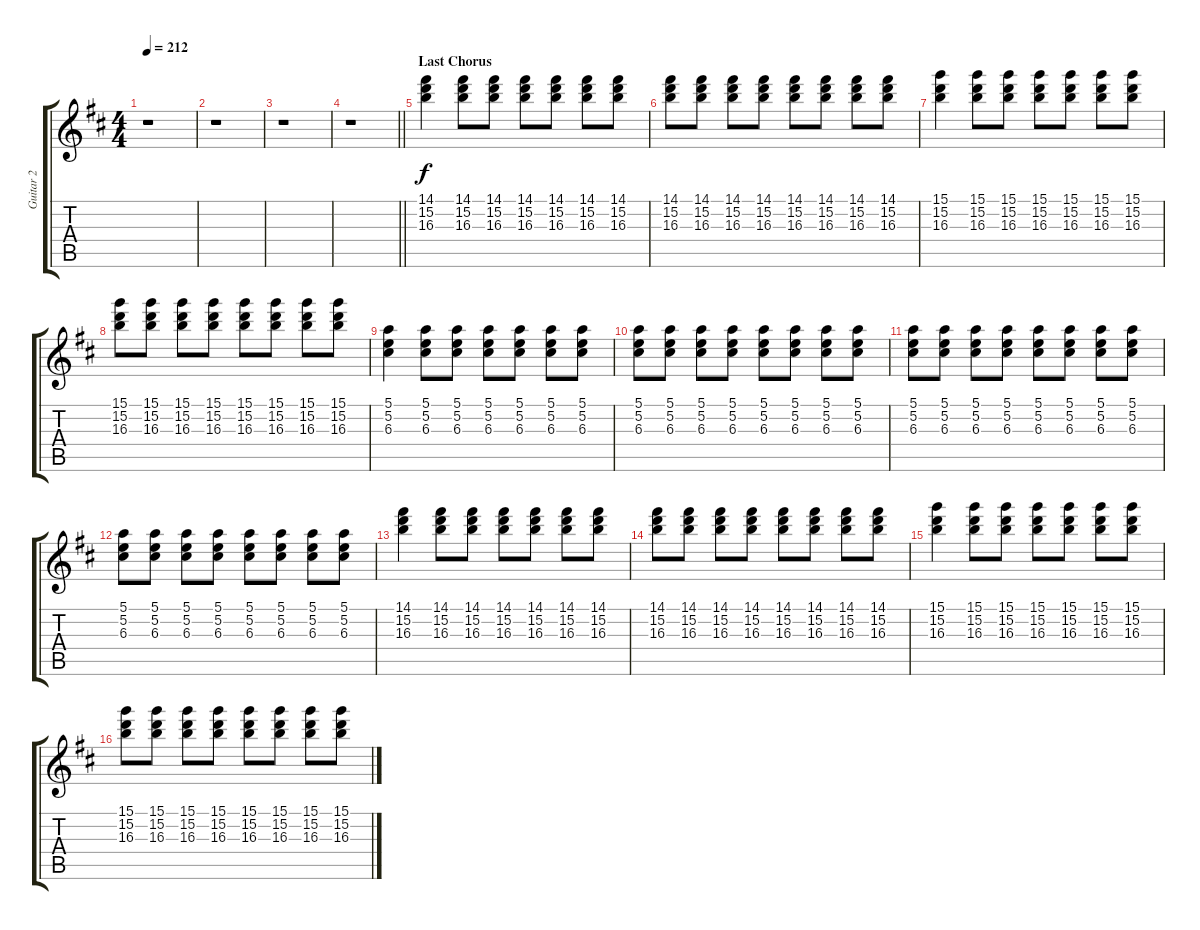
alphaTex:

\track ("Guitar 2" "Guitar 2") {instrument electricguitarmuted}
\staff {score tabs}
\tuning (E4 B3 G3 D3 A2 E2) {hide}
\ts (4 4)
\tempo 212
\clef g2
\ks d
r.1{dy f} |
r.1 |
r.1 |
\barLineRight lightlight
r.1 |
\section ("" "Last Chorus")
(14.1 15.2 16.3).4 (14.1 15.2 16.3).8 (14.1 15.2 16.3).8 (14.1 15.2 16.3).8 (14.1 15.2 16.3).8 (14.1 15.2 16.3).8 (14.1 15.2 16.3).8 |
(14.1 15.2 16.3).8 (14.1 15.2 16.3).8 (14.1 15.2 16.3).8 (14.1 15.2 16.3).8 (14.1 15.2 16.3).8 (14.1 15.2 16.3).8 (14.1 15.2 16.3).8 (14.1 15.2 16.3).8 |
(15.1 15.2 16.3).4 (15.1 15.2 16.3).8 (15.1 15.2 16.3).8 (15.1 15.2 16.3).8 (15.1 15.2 16.3).8 (15.1 15.2 16.3).8 (15.1 15.2 16.3).8 |
(15.1 15.2 16.3).8 (15.1 15.2 16.3).8 (15.1 15.2 16.3).8 (15.1 15.2 16.3).8 (15.1 15.2 16.3).8 (15.1 15.2 16.3).8 (15.1 15.2 16.3).8 (15.1 15.2 16.3).8 |
(5.1 5.2 6.3).4 (5.1 5.2 6.3).8 (5.1 5.2 6.3).8 (5.1 5.2 6.3).8 (5.1 5.2 6.3).8 (5.1 5.2 6.3).8 (5.1 5.2 6.3).8 |
(5.1 5.2 6.3).8 (5.1 5.2 6.3).8 (5.1 5.2 6.3).8 (5.1 5.2 6.3).8 (5.1 5.2 6.3).8 (5.1 5.2 6.3).8 (5.1 5.2 6.3).8 (5.1 5.2 6.3).8 |
(5.1 5.2 6.3).8 (5.1 5.2 6.3).8 (5.1 5.2 6.3).8 (5.1 5.2 6.3).8 (5.1 5.2 6.3).8 (5.1 5.2 6.3).8 (5.1 5.2 6.3).8 (5.1 5.2 6.3).8 |
(5.1 5.2 6.3).8 (5.1 5.2 6.3).8 (5.1 5.2 6.3).8 (5.1 5.2 6.3).8 (5.1 5.2 6.3).8 (5.1 5.2 6.3).8 (5.1 5.2 6.3).8 (5.1 5.2 6.3).8 |
(14.1 15.2 16.3).4 (14.1 15.2 16.3).8 (14.1 15.2 16.3).8 (14.1 15.2 16.3).8 (14.1 15.2 16.3).8 (14.1 15.2 16.3).8 (14.1 15.2 16.3).8 |
(14.1 15.2 16.3).8 (14.1 15.2 16.3).8 (14.1 15.2 16.3).8 (14.1 15.2 16.3).8 (14.1 15.2 16.3).8 (14.1 15.2 16.3).8 (14.1 15.2 16.3).8 (14.1 15.2 16.3).8 |
(15.1 15.2 16.3).4 (15.1 15.2 16.3).8 (15.1 15.2 16.3).8 (15.1 15.2 16.3).8 (15.1 15.2 16.3).8 (15.1 15.2 16.3).8 (15.1 15.2 16.3).8 |
(15.1 15.2 16.3).8 (15.1 15.2 16.3).8 (15.1 15.2 16.3).8 (15.1 15.2 16.3).8 (15.1 15.2 16.3).8 (15.1 15.2 16.3).8 (15.1 15.2 16.3).8 (15.1 15.2 16.3).8
